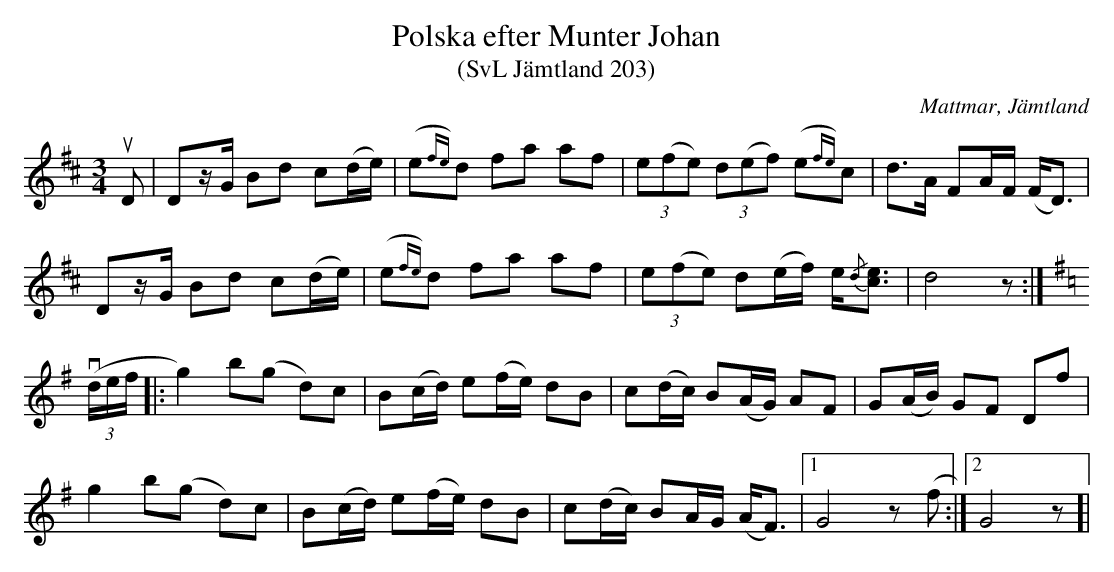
X:1
T:Polska efter Munter Johan
T:(SvL Jämtland 203)
O:Mattmar, Jämtland
M:3/4
L:1/8
K:D
uD|Dz/G/ Bd c(d/e/)|(e{fe})d fa af|(3e(fe) (3d(ef) (e{fe})c|d>A FA/F/ (F<D)|
Dz/G/ Bd c(d/e/)|(e{fe})d fa af|(3e(fe) d(e/f/) e<{/d}[ce]|d4z:|
K:G
v((3d/e/f/|:g2) b(g d)c|B(c/d/) e(f/e/) dB|c(d/c/) B(A/G/) AF|G(A/B/) GF Df|
g2 b(g d)c|B(c/d/) e(f/e/) dB|c(d/c/) BA/G/ (A<F)|1G4 z(f:|2G4 z]|
